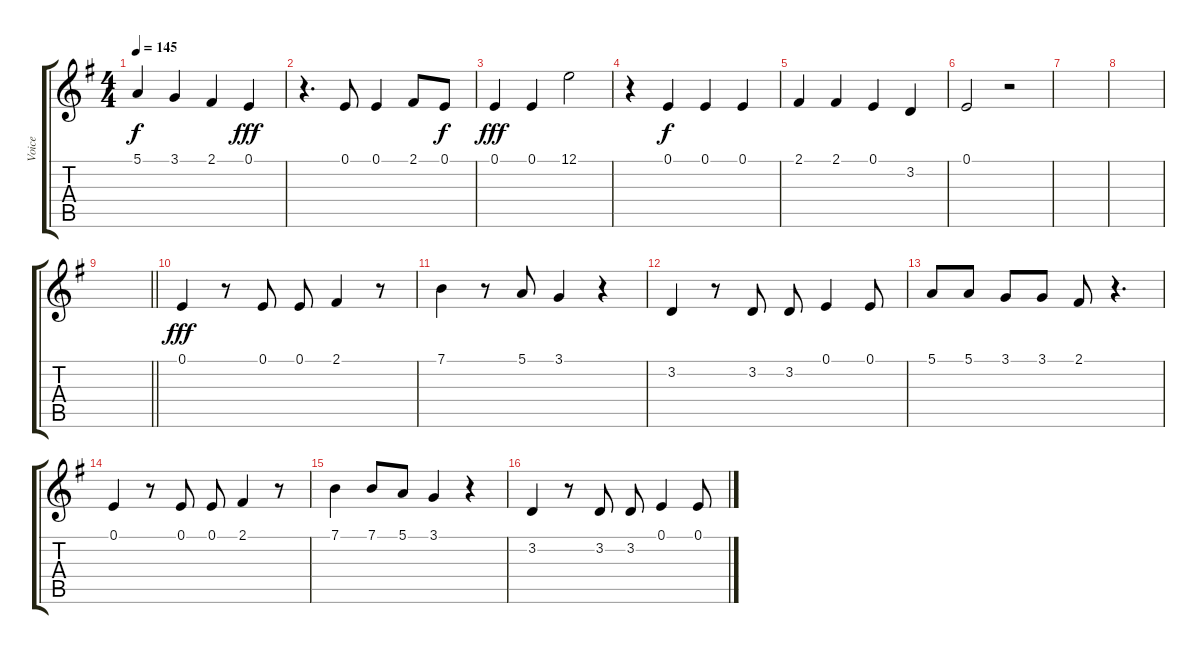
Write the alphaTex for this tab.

\track ("Voice" "Voice") {instrument lead6voice}
\staff {score tabs}
\tuning (E4 B3 G3 D3 A2 E2) {hide}
\ts (4 4)
\tempo 145
\clef g2
\ks eminor
5.1.4{dy f} 3.1.4 2.1.4 0.1.4{dy fff} |
r.4{d} 0.1.8 0.1.4 2.1.8 0.1.8{dy f} |
0.1.4{dy fff} 0.1.4 12.1.2 |
r.4 0.1.4{dy f} 0.1.4 0.1.4 |
2.1.4 2.1.4 0.1.4 3.2.4 |
0.1.2 r.2 |
|
|
\barLineRight lightlight
|
0.1.4{dy fff} r.8 0.1.8 0.1.8 2.1.4 r.8 |
7.1.4 r.8 5.1.8 3.1.4 r.4 |
3.2.4 r.8 3.2.8 3.2.8 0.1.4 0.1.8 |
5.1.8 5.1.8 3.1.8 3.1.8 2.1.8 r.4{d} |
0.1.4 r.8 0.1.8 0.1.8 2.1.4 r.8 |
7.1.4 7.1.8 5.1.8 3.1.4 r.4 |
3.2.4 r.8 3.2.8 3.2.8 0.1.4 0.1.8
